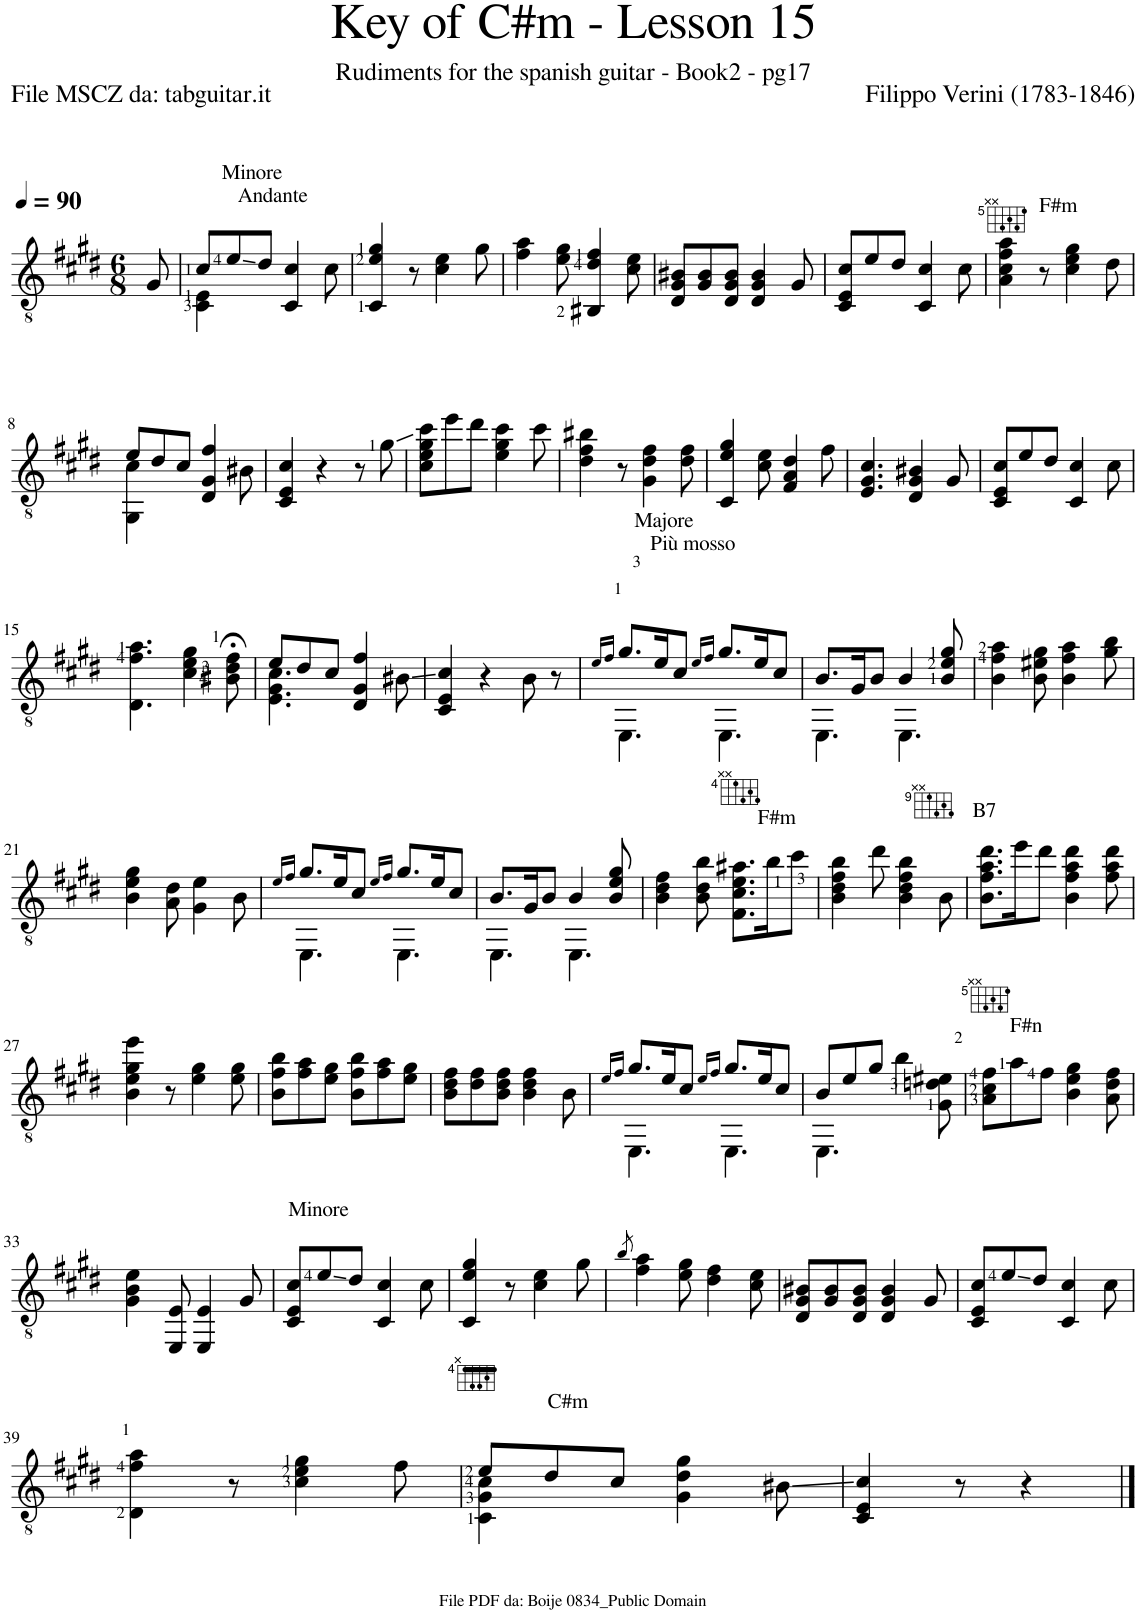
**kern
*part1
*staff1
*I"Guitar
*I'Guit.
*clefGv2
*k[f#c#g#d#]
*M6/8
*MM90
=1
8G#/
=2
*^
!LO:TX:a:t=Minore	!
!LO:TX:a:t=Andante	!
8c#/L	4C#\ 4E\
8e/	.
8d#/J	2ryy
4C#/ 4c#/	.
8c#\	.
*v	*v
=3
4C#/ 4e/ 4g#/
8r
4c#\ 4e\
8g#\
=4
4f#\ 4a\
8e\ 8g#\
4BB#X/ 4d#/ 4f#/
8c#\ 8e\
=5
8D#/ 8G#/ 8B#X/L
8G#/ 8B#/
8D#/ 8G#/ 8B#/J
4D#/ 4G#/ 4B#/
8G#/
=6
8C#/ 8E/ 8c#/L
8e/
8d#/J
4C#/ 4c#/
8c#\
=7
4A\ 4c#\ 4f#\ 4a\
!LO:TX:a:t=F#m
8r
4c#\ 4e\ 4g#\
8d#\
!!LO:LB:g=z
=8
*^
8e/L	4GG#\ 4c#\
8d#/	.
8c#/J	2ryy
4D#/ 4G#/ 4f#/	.
8B#X\	.
*v	*v
=9
4C#/ 4E/ 4c#/
4r
8r
8g#\
=10
8c#\ 8e\ 8g#\ 8cc#\L
8ee\
8dd#\J
4e\ 4g#\ 4cc#\
8cc#\
=11
4d#\ 4f#\ 4b#X\
8r
4G#\ 4d#\ 4f#\
8d#\ 8f#\
=12
4C#/ 4e/ 4g#/
8c#\ 8e\
4F#/ 4A/ 4d#/
8f#\
=13
4.E/ 4.G#/ 4.c#/
4D#/ 4G#/ 4B#X/
8G#/
=14
8C#/ 8E/ 8c#/L
8e/
8d#/J
4C#/ 4c#/
8c#\
!!LO:LB:g=z
=15
4.D#\ 4.f#\ 4.a\
4c#\ 4e\ 4g#\
8B#X\;< 8d#\;< 8f#\;<
=16
*^
8e/L	4.E\ 4.G#\ 4.c#\
8d#/	.
8c#/J	.
4D#/ 4G#/ 4f#/	4.ryy
8B#X\	.
*v	*v
=17
4C#/ 4E/ 4c#/
4r
8B\
8r
=18
16qe/LL
16qf#/JJ
*^
!LO:TX:a:t=Majore	!
!LO:TX:a:t=Più mosso	!
8.g#/L	4.EE\
16e/K	.
8c#/J	.
16qe/LL	.
16qf#/JJ	.
8.g#/L	4.EE\
16e/K	.
8c#/J	.
=19	=19
8.B/L	4.EE\
16G#/K	.
8B/J	.
4B/	4.EE\
8B/ 8e/ 8g#/	.
*v	*v
=20
4B\ 4f#\ 4a\
8B\ 8e#X\ 8g#\
4B\ 4f#\ 4a\
8g#\ 8b\
!!LO:LB:g=z
=21
4B\ 4e\ 4g#\
8A\ 8d#\
4G#\ 4e\
8B\
=22
16qe/LL
16qf#/JJ
*^
8.g#/L	4.EE\
16e/K	.
8c#/J	.
16qe/LL	.
16qf#/JJ	.
8.g#/L	4.EE\
16e/K	.
8c#/J	.
=23	=23
8.B/L	4.EE\
16G#/K	.
8B/J	.
4B/	4.EE\
8B/ 8e/ 8g#/	.
*v	*v
=24
4B\ 4d#\ 4f#\
8B\ 8d#\ 8b\
8.F#\ 8.c#\ 8.e\ 8.a#X\L
!LO:TX:a:t=F#m
16b\K
8cc#\J
=25
4B\ 4d#\ 4f#\ 4b\
8dd#\
4B\ 4d#\ 4f#\ 4b\
8B\
=26
!LO:TX:a:t=B7
8.B\ 8.f#\ 8.a\ 8.dd#\L
16ee\K
8dd#\J
4B\ 4f#\ 4a\ 4dd#\
8f#\ 8a\ 8dd#\
!!LO:LB:g=z
=27
4B\ 4e\ 4g#\ 4ee\
8r
4e\ 4g#\
8e\ 8g#\
=28
8B\ 8f#\ 8b\L
8f#\ 8a\
8e\ 8g#\J
8B\ 8f#\ 8b\L
8f#\ 8a\
8e\ 8g#\J
=29
8B\ 8d#\ 8f#\L
8d#\ 8f#\
8B\ 8d#\ 8f#\J
4B\ 4d#\ 4f#\
8B\
=30
16qe/LL
16qf#/JJ
*^
8.g#/L	4.EE\
16e/K	.
8c#/J	.
16qe/LL	.
16qf#/JJ	.
8.g#/L	4.EE\
16e/K	.
8c#/J	.
=31	=31
8B/L	4.EE\
8e/	.
8g#/J	.
4b\	4.ryy
8G#\ 8dn\ 8e#X\	.
*v	*v
=32
8A\ 8c#\ 8f#\L
!LO:TX:a:t=F#n
8a\
8f#\J
4B\ 4e\ 4g#\
8A\ 8d#\ 8f#\
!!LO:LB:g=z
=33
4G#\ 4B\ 4e\
8EE/ 8E/
4EE/ 4E/
8G#/
=34
!LO:TX:a:t=Minore
8C#/ 8E/ 8c#/L
8e/
8d#/J
4C#/ 4c#/
8c#\
=35
4C#/ 4e/ 4g#/
8r
4c#\ 4e\
8g#\
=36
8qb/
4f#\ 4a\
8e\ 8g#\
4d#\ 4f#\
8c#\ 8e\
=37
8D#/ 8G#/ 8B#X/L
8G#/ 8B#/
8D#/ 8G#/ 8B#/J
4D#/ 4G#/ 4B#/
8G#/
=38
8C#/ 8E/ 8c#/L
8e/
8d#/J
4C#/ 4c#/
8c#\
!!LO:LB:g=z
=39
4D#\ 4f#\ 4a\
8r
4c#\ 4e\ 4g#\
8f#\
=40
*^
8e/L	4C#\ 4G#\ 4c#\
!LO:TX:a:t=C#m	!
8d#/	.
8c#/J	2ryy
4G#\ 4d#\ 4g#\	.
8B#X\	.
*v	*v
=41
4C#/ 4E/ 4c#/
8r
4r
==
*-
